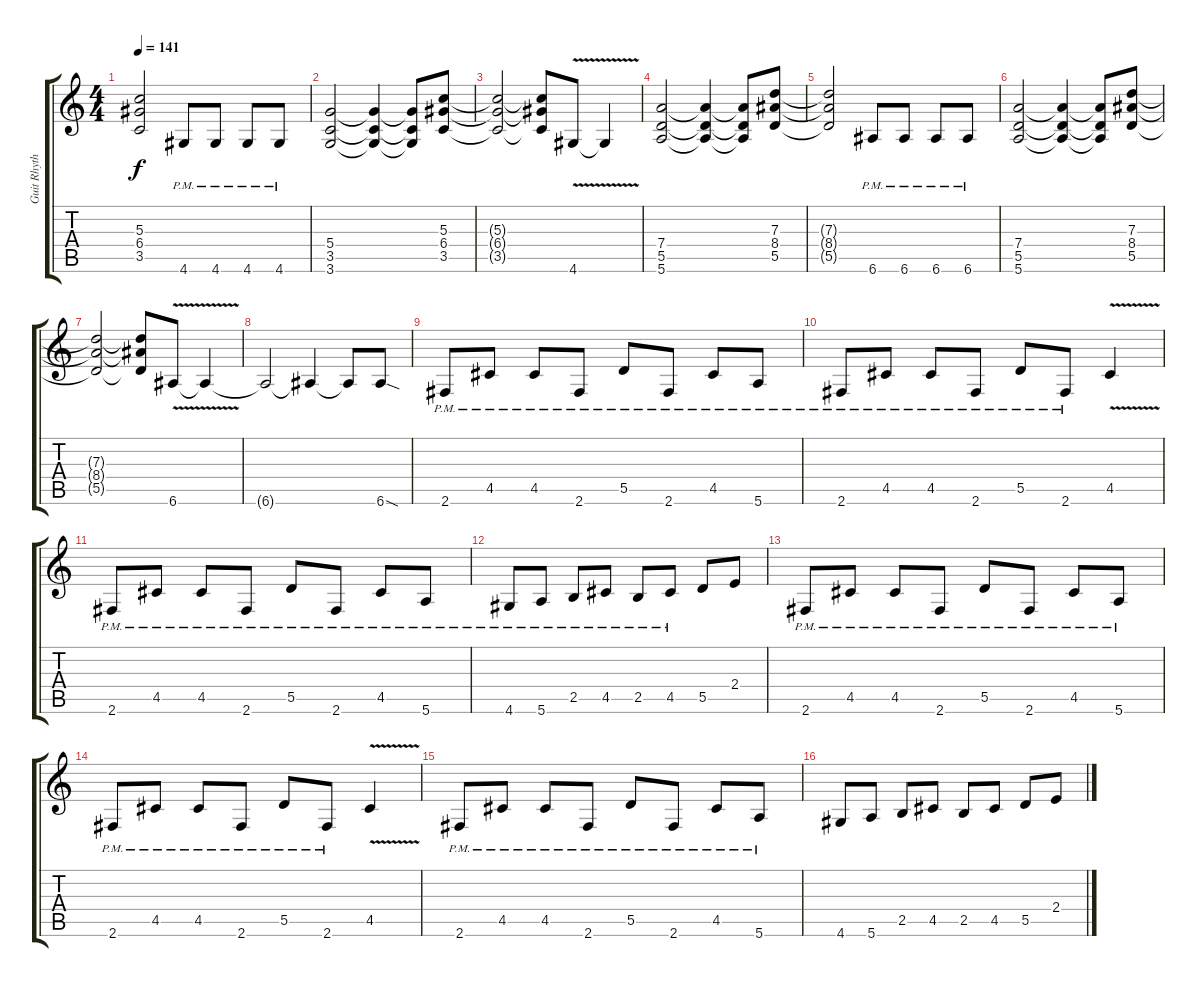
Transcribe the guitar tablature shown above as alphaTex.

\track ("Guit Rhythm 1" "Guit Rhyth") {instrument overdrivenguitar}
\staff {score tabs}
\tuning (E4 B3 G3 D3 A2 E2) {hide}
\ts (4 4)
\tempo 141
\clef g2
\ks c
(5.3{t} 6.4{t} 3.5{t}).2{dy f} 4.6{pm}.8 4.6{pm}.8 4.6{pm}.8 4.6{pm}.8 |
(5.4 3.5 3.6).2 (5.4{t} 3.5{t} 3.6{t}).4 (5.4{t} 3.5{t} 3.6{t}).8 (5.3 6.4 3.5).8 |
(5.3{t} 6.4{t} 3.5{t}).2 (5.3{t} 6.4{t} 3.5{t}).8 4.6{v}.8 4.6{t}.4 |
(7.4 5.5 5.6).2 (7.4{t} 5.5{t} 5.6{t}).4 (7.4{t} 5.5{t} 5.6{t}).8 (7.3 8.4 5.5).8 |
(7.3{t} 8.4{t} 5.5{t}).2 6.6{pm}.8 6.6{pm}.8 6.6{pm}.8 6.6{pm}.8 |
(7.4 5.5 5.6).2 (7.4{t} 5.5{t} 5.6{t}).4 (7.4{t} 5.5{t} 5.6{t}).8 (7.3 8.4 5.5).8 |
(7.3{t} 8.4{t} 5.5{t}).2 (7.3{t} 8.4{t} 5.5{t}).8 6.6{v}.8 6.6{t}.4 |
6.6{t}.2 6.6{t}.4 6.6{t}.8 6.6{sod}.8 |
2.6{pm}.8 4.5{pm}.8 4.5{pm}.8 2.6{pm}.8 5.5{pm}.8 2.6{pm}.8 4.5{pm}.8 5.6{pm}.8 |
2.6{pm}.8 4.5{pm}.8 4.5{pm}.8 2.6{pm}.8 5.5{pm}.8 2.6{pm}.8 4.5{v}.4 |
2.6{pm}.8 4.5{pm}.8 4.5{pm}.8 2.6{pm}.8 5.5{pm}.8 2.6{pm}.8 4.5{pm}.8 5.6{pm}.8 |
4.6{pm}.8 5.6{pm}.8 2.5{pm}.8 4.5{pm}.8 2.5{pm}.8 4.5{pm}.8 5.5.8 2.4.8 |
2.6{pm}.8 4.5{pm}.8 4.5{pm}.8 2.6{pm}.8 5.5{pm}.8 2.6{pm}.8 4.5{pm}.8 5.6{pm}.8 |
2.6{pm}.8 4.5{pm}.8 4.5{pm}.8 2.6{pm}.8 5.5{pm}.8 2.6{pm}.8 4.5{v}.4 |
2.6{pm}.8 4.5{pm}.8 4.5{pm}.8 2.6{pm}.8 5.5{pm}.8 2.6{pm}.8 4.5{pm}.8 5.6{pm}.8 |
4.6.8 5.6.8 2.5.8 4.5.8 2.5.8 4.5.8 5.5.8 2.4.8
